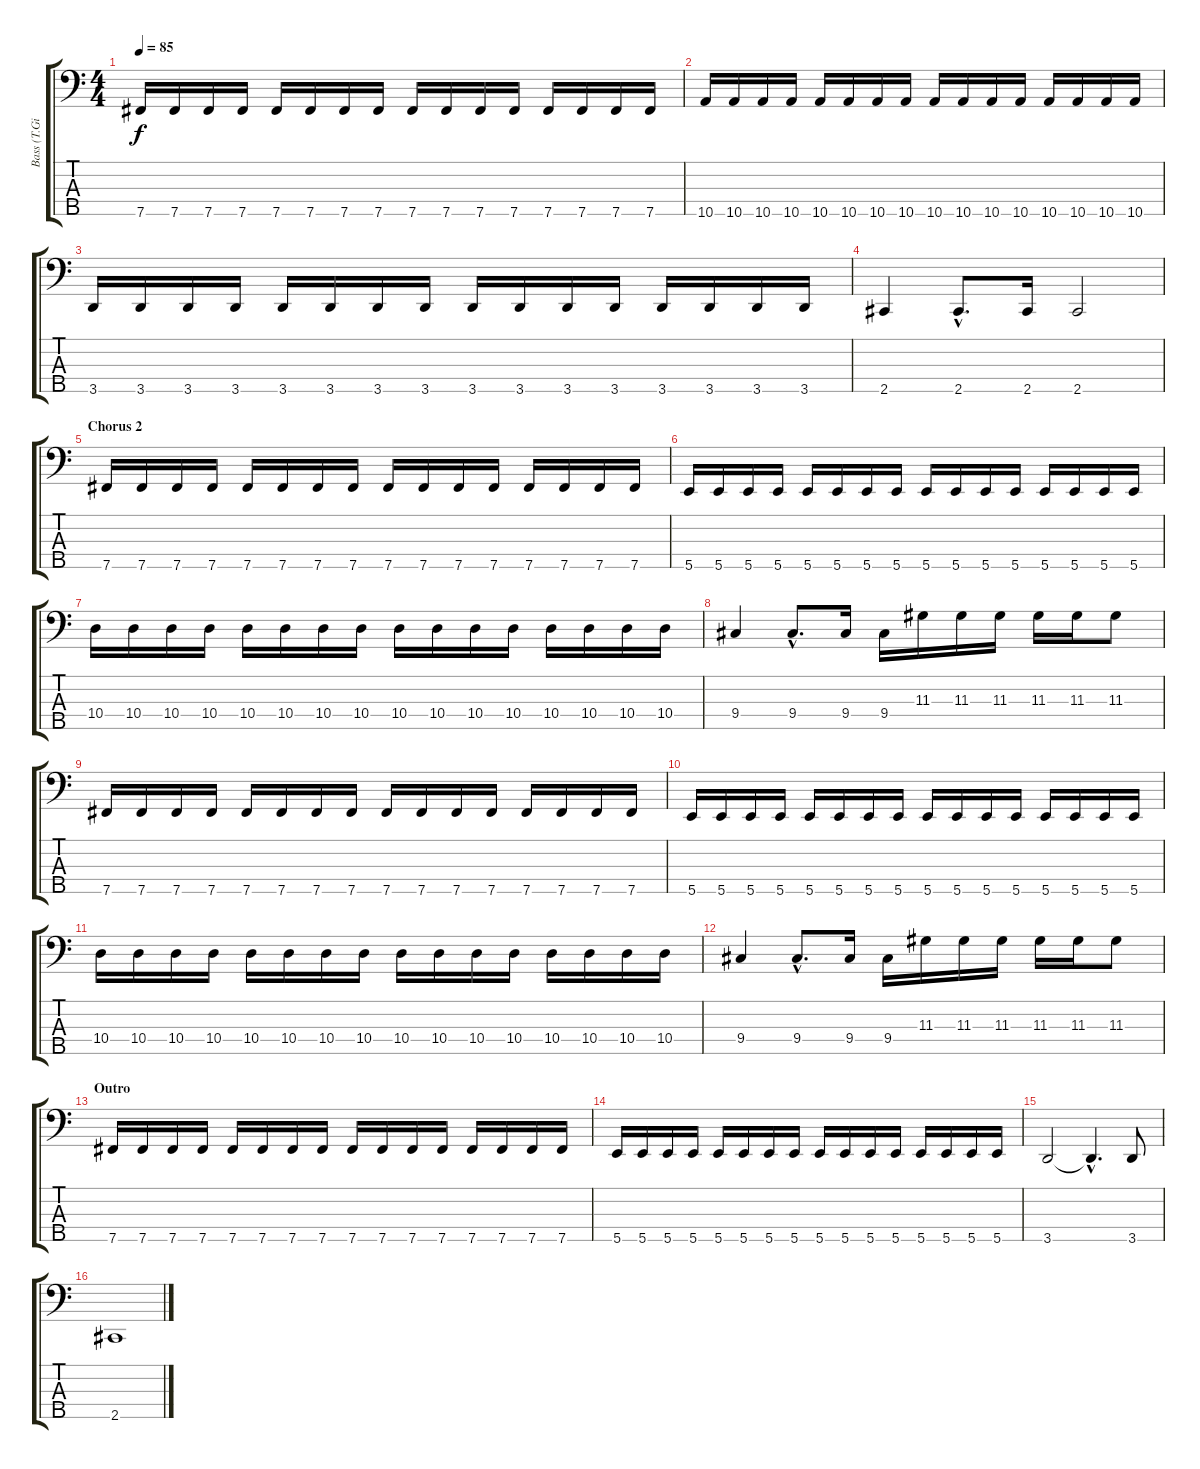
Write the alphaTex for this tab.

\track ("Bass (T.Giessler)" "Bass (T.Gi") {instrument electricbasspick}
\staff {score tabs}
\tuning (G2 D2 A1 E1 B0) {hide}
\ts (4 4)
\tempo 85
\clef f4
\ks c
7.5.16{dy f} 7.5.16 7.5.16 7.5.16 7.5.16 7.5.16 7.5.16 7.5.16 7.5.16 7.5.16 7.5.16 7.5.16 7.5.16 7.5.16 7.5.16 7.5.16 |
10.5.16 10.5.16 10.5.16 10.5.16 10.5.16 10.5.16 10.5.16 10.5.16 10.5.16 10.5.16 10.5.16 10.5.16 10.5.16 10.5.16 10.5.16 10.5.16 |
3.5.16 3.5.16 3.5.16 3.5.16 3.5.16 3.5.16 3.5.16 3.5.16 3.5.16 3.5.16 3.5.16 3.5.16 3.5.16 3.5.16 3.5.16 3.5.16 |
2.5.4 2.5{hac}.8{d} 2.5.16 2.5.2 |
\section ("" "Chorus 2")
7.5.16 7.5.16 7.5.16 7.5.16 7.5.16 7.5.16 7.5.16 7.5.16 7.5.16 7.5.16 7.5.16 7.5.16 7.5.16 7.5.16 7.5.16 7.5.16 |
5.5.16 5.5.16 5.5.16 5.5.16 5.5.16 5.5.16 5.5.16 5.5.16 5.5.16 5.5.16 5.5.16 5.5.16 5.5.16 5.5.16 5.5.16 5.5.16 |
10.4.16 10.4.16 10.4.16 10.4.16 10.4.16 10.4.16 10.4.16 10.4.16 10.4.16 10.4.16 10.4.16 10.4.16 10.4.16 10.4.16 10.4.16 10.4.16 |
9.4.4 9.4{hac}.8{d} 9.4.16 9.4.16 11.3.16 11.3.16 11.3.16 11.3.16 11.3.16 11.3.8 |
7.5.16 7.5.16 7.5.16 7.5.16 7.5.16 7.5.16 7.5.16 7.5.16 7.5.16 7.5.16 7.5.16 7.5.16 7.5.16 7.5.16 7.5.16 7.5.16 |
5.5.16 5.5.16 5.5.16 5.5.16 5.5.16 5.5.16 5.5.16 5.5.16 5.5.16 5.5.16 5.5.16 5.5.16 5.5.16 5.5.16 5.5.16 5.5.16 |
10.4.16 10.4.16 10.4.16 10.4.16 10.4.16 10.4.16 10.4.16 10.4.16 10.4.16 10.4.16 10.4.16 10.4.16 10.4.16 10.4.16 10.4.16 10.4.16 |
9.4.4 9.4{hac}.8{d} 9.4.16 9.4.16 11.3.16 11.3.16 11.3.16 11.3.16 11.3.16 11.3.8 |
\section ("" "Outro")
7.5.16 7.5.16 7.5.16 7.5.16 7.5.16 7.5.16 7.5.16 7.5.16 7.5.16 7.5.16 7.5.16 7.5.16 7.5.16 7.5.16 7.5.16 7.5.16 |
5.5.16 5.5.16 5.5.16 5.5.16 5.5.16 5.5.16 5.5.16 5.5.16 5.5.16 5.5.16 5.5.16 5.5.16 5.5.16 5.5.16 5.5.16 5.5.16 |
3.5.2 3.5{hac t}.4{d} 3.5.8 |
2.5.1{volume 0}
